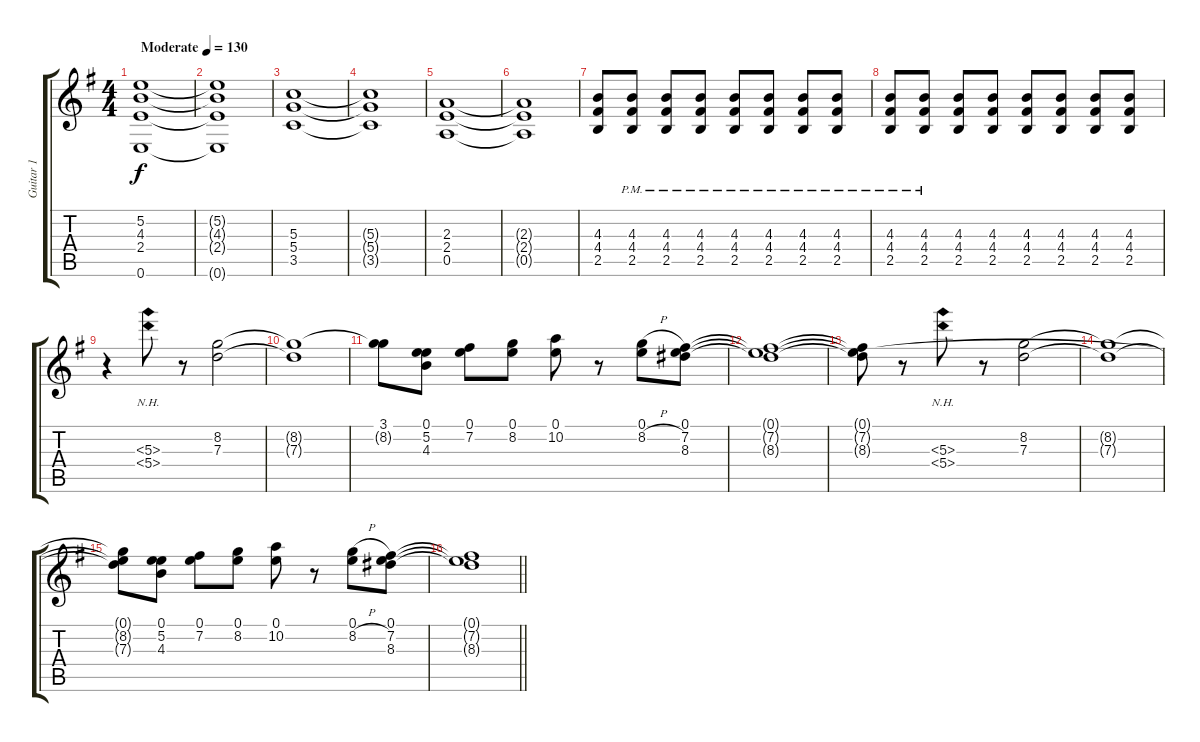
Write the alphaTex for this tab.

\track ("Guitar 1" "Guitar 1") {instrument overdrivenguitar}
\staff {score tabs}
\tuning (E4 B3 G3 D3 A2 E2) {hide}
\ts (4 4)
\tempo (130 "Moderate")
\clef g2
\ks g
(5.2 4.3 2.4 0.6).1{dy f instrument overdrivenguitar} |
(5.2{t} 4.3{t} 2.4{t} 0.6{t}).1 |
(5.3 5.4 3.5).1 |
(5.3{t} 5.4{t} 3.5{t}).1 |
(2.3 2.4 0.5).1 |
(2.3{t} 2.4{t} 0.5{t}).1 |
(4.3 4.4 2.5).8 (4.3{pm} 4.4{pm} 2.5{pm}).8 (4.3{pm} 4.4{pm} 2.5{pm}).8 (4.3{pm} 4.4{pm} 2.5{pm}).8 (4.3{pm} 4.4{pm} 2.5{pm}).8 (4.3{pm} 4.4{pm} 2.5{pm}).8 (4.3{pm} 4.4{pm} 2.5{pm}).8 (4.3{pm} 4.4{pm} 2.5{pm}).8 |
(4.3{pm} 4.4{pm} 2.5{pm}).8 (4.3{pm} 4.4{pm} 2.5{pm}).8 (4.3 4.4 2.5).8 (4.3 4.4 2.5).8 (4.3 4.4 2.5).8 (4.3 4.4 2.5).8 (4.3 4.4 2.5).8 (4.3 4.4 2.5).8 |
r.4 (5.3{nh} 5.4{nh}).8 r.8 (8.2 7.3).2 |
(8.2{t} 7.3{t}).1 |
(3.1 8.2{t}).8 (0.1 5.2 4.3).8 (0.1 7.2).8 (0.1 8.2).8 (0.1 10.2).8 r.8 (0.1 8.2{h}).8 (0.1 7.2 8.3).8 |
(0.1{t} 7.2{t} 8.3{t}).1 |
(0.1{t} 7.2{t} 8.3{t}).8 r.8 (5.3{nh} 5.4{nh}).8 r.8 (8.2 7.3).2 |
(8.2{t} 7.3{t}).1 |
(0.1{t} 8.2{t} 7.3{t}).8 (0.1 5.2 4.3).8 (0.1 7.2).8 (0.1 8.2).8 (0.1 10.2).8 r.8 (0.1 8.2{h}).8 (0.1 7.2 8.3).8 |
\barLineRight lightlight
(0.1{t} 7.2{t} 8.3{t}).1
